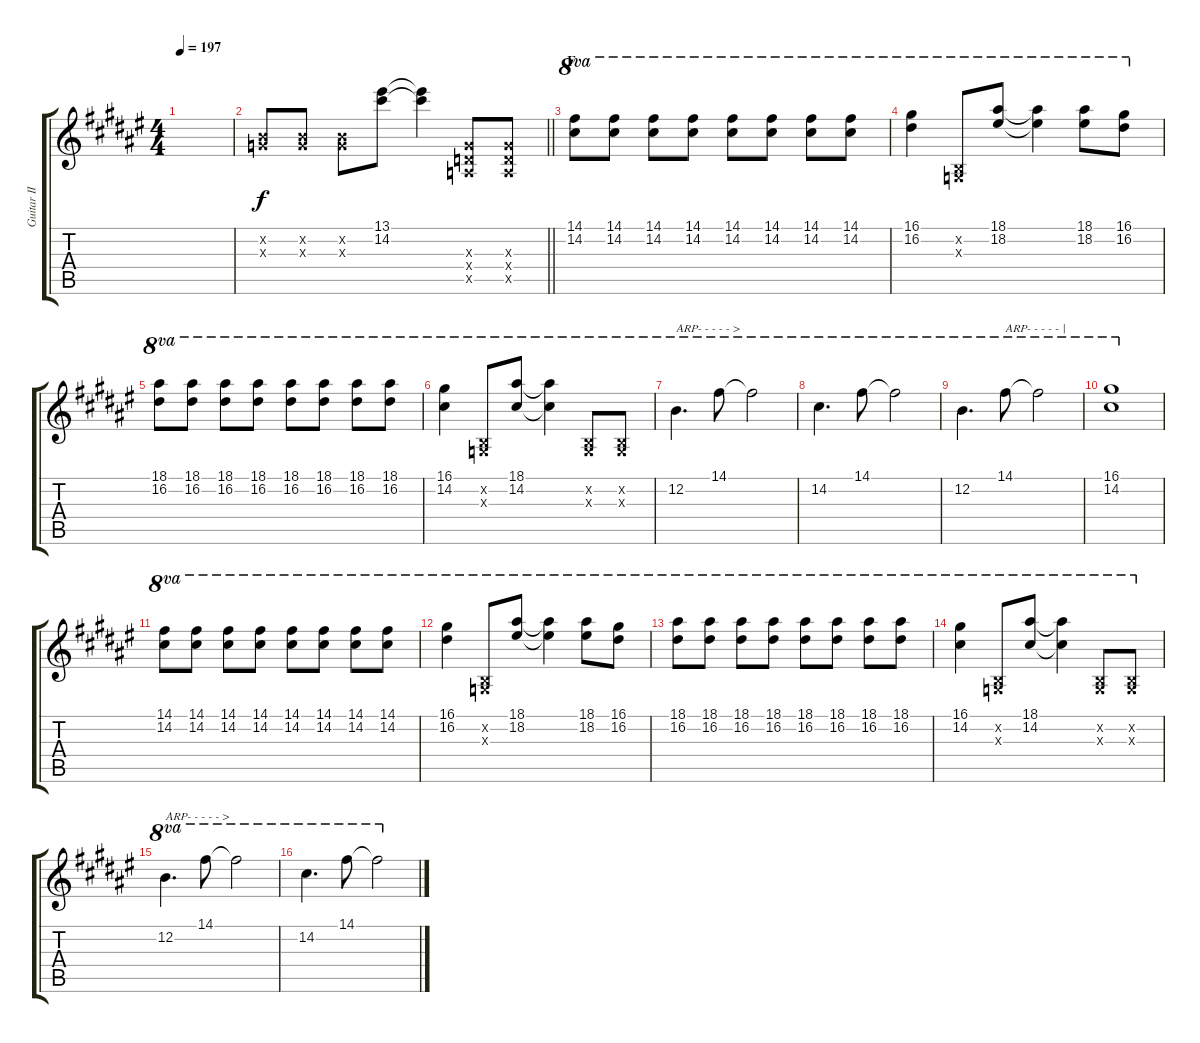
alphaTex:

\track ("Guitar II (Nakano Azusa)" "Guitar II ") {instrument distortionguitar}
\staff {score tabs}
\tuning (E4 B3 G3 D3 A2 E2) {hide}
\ts (4 4)
\tempo 197
\clef g2
\ks f#
|
\barLineRight lightlight
(0.2{x} 0.3{x}).8 (0.2{x} 0.3{x}).8 (0.2{x} 0.3{x}).8 (13.1 14.2).8 (13.1{t} 14.2{t}).4 (0.3{x} 0.4{x} 0.5{x}).8 (0.3{x} 0.4{x} 0.5{x}).8 |
\section ("" "F")
(14.1 14.2).8{ot 8va} (14.1 14.2).8{ot 8va} (14.1 14.2).8{ot 8va} (14.1 14.2).8{ot 8va} (14.1 14.2).8{ot 8va} (14.1 14.2).8{ot 8va} (14.1 14.2).8{ot 8va} (14.1 14.2).8{ot 8va} |
(16.1 16.2).4{ot 8va} (0.2{x} 0.3{x}).8{ot 8va} (18.1 18.2).8{ot 8va} (18.1{t} 18.2{t}).4{ot 8va} (18.1 18.2).8{ot 8va} (16.1 16.2).8{ot 8va} |
(18.1 16.2).8{ot 8va} (18.1 16.2).8{ot 8va} (18.1 16.2).8{ot 8va} (18.1 16.2).8{ot 8va} (18.1 16.2).8{ot 8va} (18.1 16.2).8{ot 8va} (18.1 16.2).8{ot 8va} (18.1 16.2).8{ot 8va} |
(16.1 14.2).4{ot 8va} (0.2{x} 0.3{x}).8{ot 8va} (18.1 14.2).8{ot 8va} (18.1{t} 14.2{t}).4{ot 8va} (0.2{x} 0.3{x}).8{ot 8va} (0.2{x} 0.3{x}).8{ot 8va} |
12.2.4{d ot 8va txt "ARP- - - - - >"} 14.1.8{ot 8va} 14.1{t}.2{ot 8va} |
14.2.4{d ot 8va} 14.1.8{ot 8va} 14.1{t}.2{ot 8va} |
12.2.4{d ot 8va} 14.1.8{ot 8va txt "ARP- - - - - |"} 14.1{t}.2{ot 8va} |
(16.1 14.2).1{ot 8va} |
(14.1 14.2).8{ot 8va} (14.1 14.2).8{ot 8va} (14.1 14.2).8{ot 8va} (14.1 14.2).8{ot 8va} (14.1 14.2).8{ot 8va} (14.1 14.2).8{ot 8va} (14.1 14.2).8{ot 8va} (14.1 14.2).8{ot 8va} |
(16.1 16.2).4{ot 8va} (0.2{x} 0.3{x}).8{ot 8va} (18.1 18.2).8{ot 8va} (18.1{t} 18.2{t}).4{ot 8va} (18.1 18.2).8{ot 8va} (16.1 16.2).8{ot 8va} |
(18.1 16.2).8{ot 8va} (18.1 16.2).8{ot 8va} (18.1 16.2).8{ot 8va} (18.1 16.2).8{ot 8va} (18.1 16.2).8{ot 8va} (18.1 16.2).8{ot 8va} (18.1 16.2).8{ot 8va} (18.1 16.2).8{ot 8va} |
(16.1 14.2).4{ot 8va} (0.2{x} 0.3{x}).8{ot 8va} (18.1 14.2).8{ot 8va} (18.1{t} 14.2{t}).4{ot 8va} (0.2{x} 0.3{x}).8{ot 8va} (0.2{x} 0.3{x}).8{ot 8va} |
12.2.4{d ot 8va txt "ARP- - - - - >"} 14.1.8{ot 8va} 14.1{t}.2{ot 8va} |
14.2.4{d ot 8va} 14.1.8{ot 8va} 14.1{t}.2{ot 8va}
